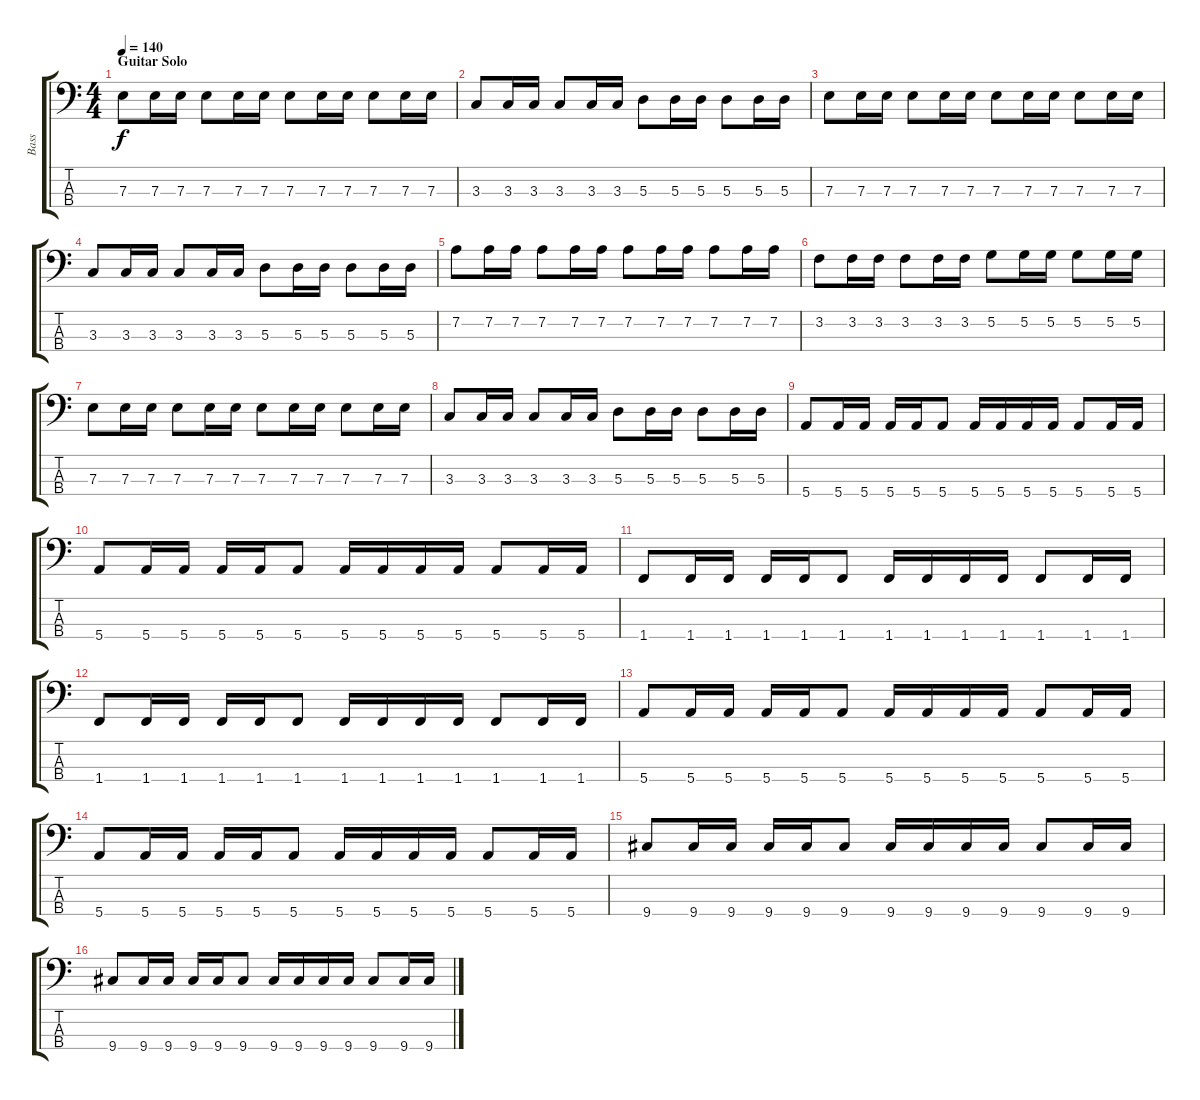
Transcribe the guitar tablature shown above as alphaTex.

\track ("Bass" "Bass") {instrument electricbassfinger}
\staff {score tabs}
\tuning (G2 D2 A1 E1) {hide}
\ts (4 4)
\section ("" "Guitar Solo")
\tempo 140
\clef f4
\ks c
7.3.8{dy f} 7.3.16 7.3.16 7.3.8 7.3.16 7.3.16 7.3.8 7.3.16 7.3.16 7.3.8 7.3.16 7.3.16 |
3.3.8 3.3.16 3.3.16 3.3.8 3.3.16 3.3.16 5.3.8 5.3.16 5.3.16 5.3.8 5.3.16 5.3.16 |
7.3.8 7.3.16 7.3.16 7.3.8 7.3.16 7.3.16 7.3.8 7.3.16 7.3.16 7.3.8 7.3.16 7.3.16 |
3.3.8 3.3.16 3.3.16 3.3.8 3.3.16 3.3.16 5.3.8 5.3.16 5.3.16 5.3.8 5.3.16 5.3.16 |
7.2.8 7.2.16 7.2.16 7.2.8 7.2.16 7.2.16 7.2.8 7.2.16 7.2.16 7.2.8 7.2.16 7.2.16 |
3.2.8 3.2.16 3.2.16 3.2.8 3.2.16 3.2.16 5.2.8 5.2.16 5.2.16 5.2.8 5.2.16 5.2.16 |
7.3.8 7.3.16 7.3.16 7.3.8 7.3.16 7.3.16 7.3.8 7.3.16 7.3.16 7.3.8 7.3.16 7.3.16 |
3.3.8 3.3.16 3.3.16 3.3.8 3.3.16 3.3.16 5.3.8 5.3.16 5.3.16 5.3.8 5.3.16 5.3.16 |
5.4.8 5.4.16 5.4.16 5.4.16 5.4.16 5.4.8 5.4.16 5.4.16 5.4.16 5.4.16 5.4.8 5.4.16 5.4.16 |
5.4.8 5.4.16 5.4.16 5.4.16 5.4.16 5.4.8 5.4.16 5.4.16 5.4.16 5.4.16 5.4.8 5.4.16 5.4.16 |
1.4.8 1.4.16 1.4.16 1.4.16 1.4.16 1.4.8 1.4.16 1.4.16 1.4.16 1.4.16 1.4.8 1.4.16 1.4.16 |
1.4.8 1.4.16 1.4.16 1.4.16 1.4.16 1.4.8 1.4.16 1.4.16 1.4.16 1.4.16 1.4.8 1.4.16 1.4.16 |
5.4.8 5.4.16 5.4.16 5.4.16 5.4.16 5.4.8 5.4.16 5.4.16 5.4.16 5.4.16 5.4.8 5.4.16 5.4.16 |
5.4.8 5.4.16 5.4.16 5.4.16 5.4.16 5.4.8 5.4.16 5.4.16 5.4.16 5.4.16 5.4.8 5.4.16 5.4.16 |
9.4.8 9.4.16 9.4.16 9.4.16 9.4.16 9.4.8 9.4.16 9.4.16 9.4.16 9.4.16 9.4.8 9.4.16 9.4.16 |
9.4.8 9.4.16 9.4.16 9.4.16 9.4.16 9.4.8 9.4.16 9.4.16 9.4.16 9.4.16 9.4.8 9.4.16 9.4.16
